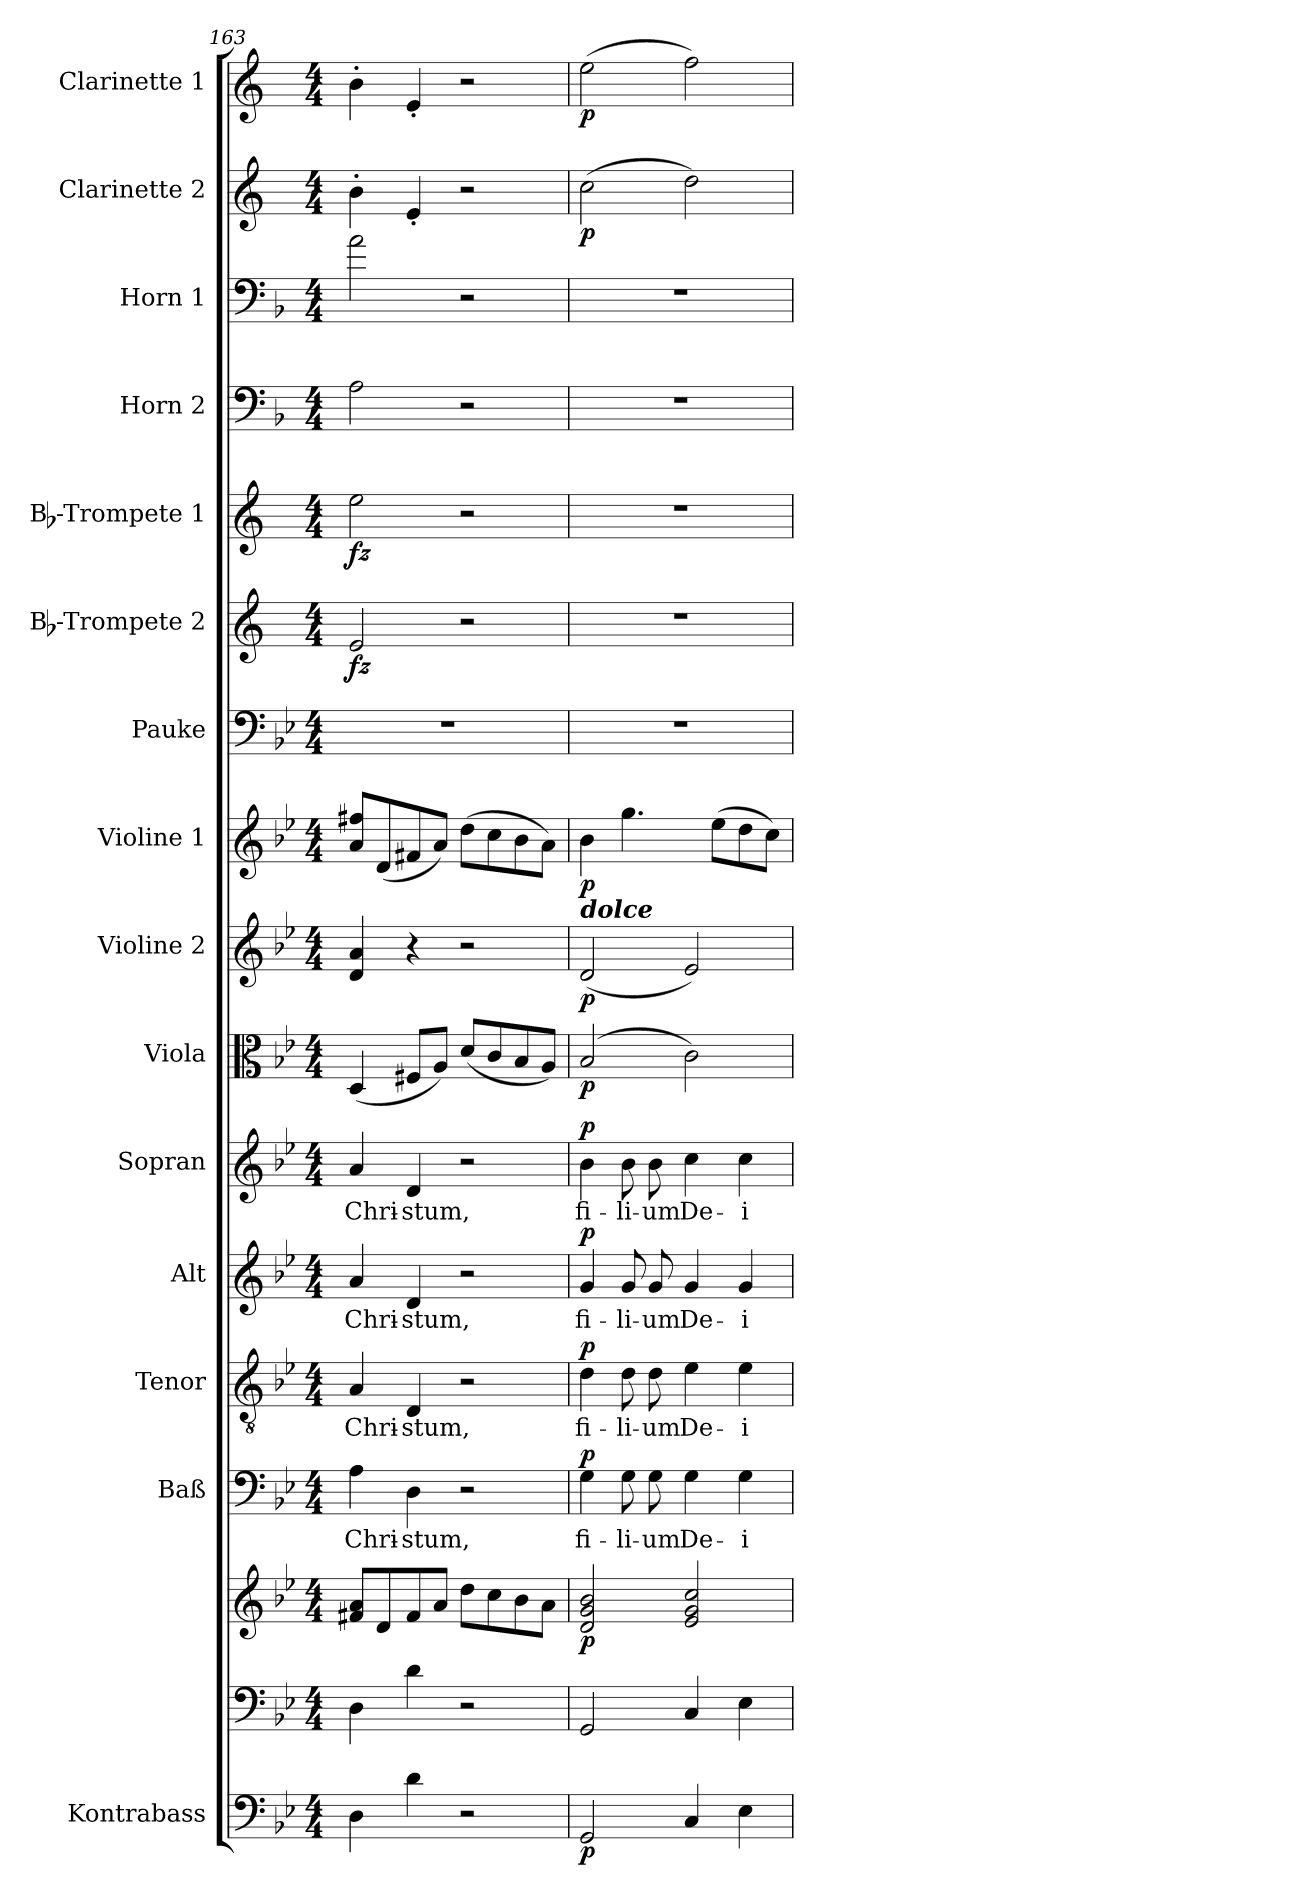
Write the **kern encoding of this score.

**kern	**dynam	**kern	**kern	**dynam	**kern	**text	**dynam	**kern	**text	**dynam	**kern	**text	**dynam	**kern	**text	**dynam	**kern	**dynam	**kern	**dynam	**kern	**dynam	**kern	**kern	**dynam	**kern	**dynam	**kern	**kern	**kern	**dynam	**kern	**dynam
*part16	*part16	*part15	*part15	*part15	*part14	*part14	*part14	*part13	*part13	*part13	*part12	*part12	*part12	*part11	*part11	*part11	*part10	*part10	*part9	*part9	*part8	*part8	*part7	*part6	*part6	*part5	*part5	*part4	*part3	*part2	*part2	*part1	*part1
*staff17	*staff17	*staff16	*staff15	*staff15/16	*staff14	*staff14	*staff14	*staff13	*staff13	*staff13	*staff12	*staff12	*staff12	*staff11	*staff11	*staff11	*staff10	*staff10	*staff9	*staff9	*staff8	*staff8	*staff7	*staff6	*staff6	*staff5	*staff5	*staff4	*staff3	*staff2	*staff2	*staff1	*staff1
*I"Kontrabass	*	*	*	*	*I"Baß	*	*	*I"Tenor	*	*	*I"Alt	*	*	*I"Sopran	*	*	*I"Viola	*	*I"Violine 2	*	*I"Violine 1	*	*I"Pauke	*I"Bb-Trompete 2	*	*I"Bb-Trompete 1	*	*I"Horn 2	*I"Horn 1	*I"Clarinette 2	*	*I"Clarinette 1	*
*I'Kb.	*	*	*	*	*I'Baß	*	*	*I'Ten	*	*	*I'Alt	*	*	*I'Sop	*	*	*I'Vla.	*	*I'Vln. 2	*	*I'Vln. 1	*	*I'Pk.	*I'Bb Trp. 2	*	*I'Bb Trp. 1	*	*I'Hrn. 2	*I'Hrn. 1	*I'Cl. 2	*	*I'Cl. 1	*
*clefF4	*	*clefF4	*clefG2	*	*clefF4	*	*	*clefGv2	*	*	*clefG2	*	*	*clefG2	*	*	*clefC3	*	*clefG2	*	*clefG2	*	*clefF4	*clefG2	*	*clefG2	*	*clefF4	*clefF4	*clefG2	*	*clefG2	*
*ITrd7c12	*	*	*	*	*	*	*	*	*	*	*	*	*	*	*	*	*	*	*	*	*	*	*	*ITrd1c2	*	*ITrd1c2	*	*ITrd4c7	*ITrd4c7	*ITrd1c2	*	*ITrd1c2	*
*k[b-e-]	*	*k[b-e-]	*k[b-e-]	*	*k[b-e-]	*	*	*k[b-e-]	*	*	*k[b-e-]	*	*	*k[b-e-]	*	*	*k[b-e-]	*	*k[b-e-]	*	*k[b-e-]	*	*k[b-e-]	*k[b-e-]	*	*k[b-e-]	*	*k[b-e-]	*k[b-e-]	*k[b-e-]	*	*k[b-e-]	*
*B-:	*	*B-:	*B-:	*	*B-:	*	*	*B-:	*	*	*B-:	*	*	*B-:	*	*	*B-:	*	*B-:	*	*B-:	*	*B-:	*B-:	*	*B-:	*	*B-:	*B-:	*B-:	*	*B-:	*
*M4/4	*	*M4/4	*M4/4	*	*M4/4	*	*	*M4/4	*	*	*M4/4	*	*	*M4/4	*	*	*M4/4	*	*M4/4	*	*M4/4	*	*M4/4	*M4/4	*	*M4/4	*	*M4/4	*M4/4	*M4/4	*	*M4/4	*
=163	=163	=163	=163	=163	=163	=163	=163	=163	=163	=163	=163	=163	=163	=163	=163	=163	=163	=163	=163	=163	=163	=163	=163	=163	=163	=163	=163	=163	=163	=163	=163	=163	=163
!	!	!	!	!	!	!LO:LY:b	!	!	!LO:LY:b	!	!	!LO:LY:b	!	!	!LO:LY:b	!	!	!	!	!	!	!	!	!	!LO:DY:b	!	!LO:DY:b	!	!	!	!	!	!
4DD\	.	4D\	8f#X/ 8a/L	.	4A\	Chri-	.	4A/	Chri-	.	4a/	Chri-	.	4a/	Chri-	.	(<4D/	.	4d/ 4a/	.	8a/ 8ff#X/L	.	1r	2d/	fz	2dd\	fz	2D\	2d\	4a'>\	.	4a'>\	.
.	.	.	8d/	.	.	.	.	.	.	.	.	.	.	.	.	.	.	.	.	.	(<8d/	.	.	.	.	.	.	.	.	.	.	.	.
!	!	!	!	!	!	!LO:LY:b	!	!	!LO:LY:b	!	!	!LO:LY:b	!	!	!LO:LY:b	!	!	!	!	!	!	!	!	!	!	!	!	!	!	!	!	!	!
4D\	.	4d\	8f#/	.	4D\	-stum,	.	4D/	-stum,	.	4d/	-stum,	.	4d/	-stum,	.	8F#X/L	.	4r	.	8f#X/	.	.	.	.	.	.	.	.	4d'</	.	4d'</	.
.	.	.	8a/J	.	.	.	.	.	.	.	.	.	.	.	.	.	8A/J)	.	.	.	8a/J)	.	.	.	.	.	.	.	.	.	.	.	.
2r	.	2r	8dd\L	.	2r	.	.	2r	.	.	2r	.	.	2r	.	.	(<8d/L	.	2r	.	(>8dd\L	.	.	2r	.	2r	.	2r	2r	2r	.	2r	.
.	.	.	8cc\	.	.	.	.	.	.	.	.	.	.	.	.	.	8c/	.	.	.	8cc\	.	.	.	.	.	.	.	.	.	.	.	.
.	.	.	8b-\	.	.	.	.	.	.	.	.	.	.	.	.	.	8B-/	.	.	.	8b-\	.	.	.	.	.	.	.	.	.	.	.	.
.	.	.	8a\J	.	.	.	.	.	.	.	.	.	.	.	.	.	8A/J)	.	.	.	8a\J)	.	.	.	.	.	.	.	.	.	.	.	.
=164	=164	=164	=164	=164	=164	=164	=164	=164	=164	=164	=164	=164	=164	=164	=164	=164	=164	=164	=164	=164	=164	=164	=164	=164	=164	=164	=164	=164	=164	=164	=164	=164	=164
!	!	!	!	!	!	!	!	!	!	!	!	!	!	!	!	!	!	!	!	!	!LO:TX:b:Bi:t=dolce	!	!	!	!	!	!	!	!	!	!	!	!
!	!LO:DY:b	!	!	!LO:DY:b	!	!LO:LY:b	!LO:DY:a	!	!LO:LY:b	!LO:DY:a	!	!LO:LY:b	!LO:DY:a	!	!LO:LY:b	!LO:DY:a	!	!LO:DY:b	!	!LO:DY:b	!	!LO:DY:b	!	!	!	!	!	!	!	!	!LO:DY:b	!	!LO:DY:b
2GGG/	p	2GG/	2d/ 2g/ 2b-/	p	4G\	fi-	p	4d\	fi-	p	4g/	fi-	p	4b-\	fi-	p	(2B-/	p	(<2d/	p	4b-\	p	1r	1r	.	1r	.	1r	1r	(>2b-\	p	(>2dd\	p
!	!	!	!	!	!	!LO:LY:b	!	!	!LO:LY:b	!	!	!LO:LY:b	!	!	!LO:LY:b	!	!	!	!	!	!	!	!	!	!	!	!	!	!	!	!	!	!
.	.	.	.	.	8G\	-li-	.	8d\	-li-	.	8g/	-li-	.	8b-\	-li-	.	.	.	.	.	4.gg\	.	.	.	.	.	.	.	.	.	.	.	.
!	!	!	!	!	!	!LO:LY:b	!	!	!LO:LY:b	!	!	!LO:LY:b	!	!	!LO:LY:b	!	!	!	!	!	!	!	!	!	!	!	!	!	!	!	!	!	!
.	.	.	.	.	8G\	-um	.	8d\	-um	.	8g/	-um	.	8b-\	-um	.	.	.	.	.	.	.	.	.	.	.	.	.	.	.	.	.	.
!	!	!	!	!	!	!LO:LY:b	!	!	!LO:LY:b	!	!	!LO:LY:b	!	!	!LO:LY:b	!	!	!	!	!	!	!	!	!	!	!	!	!	!	!	!	!	!
4CC/	.	4C/	2e-/ 2g/ 2cc/	.	4G\	De-	.	4e-\	De-	.	4g/	De-	.	4cc\	De-	.	2c\)	.	2e-/)	.	.	.	.	.	.	.	.	.	.	2cc\)	.	2ee-\)	.
.	.	.	.	.	.	.	.	.	.	.	.	.	.	.	.	.	.	.	.	.	(>8ee-\L	.	.	.	.	.	.	.	.	.	.	.	.
!	!	!	!	!	!	!LO:LY:b	!	!	!LO:LY:b	!	!	!LO:LY:b	!	!	!LO:LY:b	!	!	!	!	!	!	!	!	!	!	!	!	!	!	!	!	!	!
4EE-\	.	4E-\	.	.	4G\	-i	.	4e-\	-i	.	4g/	-i	.	4cc\	-i	.	.	.	.	.	8dd\	.	.	.	.	.	.	.	.	.	.	.	.
.	.	.	.	.	.	.	.	.	.	.	.	.	.	.	.	.	.	.	.	.	8cc\J)	.	.	.	.	.	.	.	.	.	.	.	.
=	=	=	=	=	=	=	=	=	=	=	=	=	=	=	=	=	=	=	=	=	=	=	=	=	=	=	=	=	=	=	=	=	=
*-	*-	*-	*-	*-	*-	*-	*-	*-	*-	*-	*-	*-	*-	*-	*-	*-	*-	*-	*-	*-	*-	*-	*-	*-	*-	*-	*-	*-	*-	*-	*-	*-	*-
